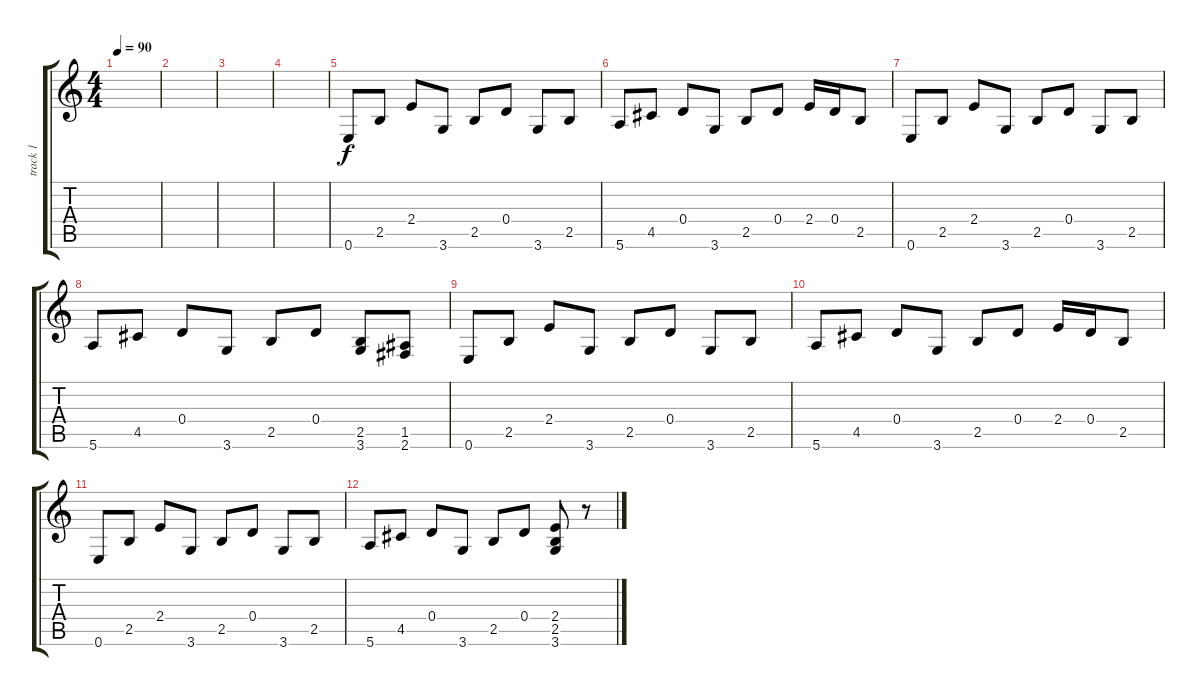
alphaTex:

\track ("track 1" "track 1") {instrument acousticguitarsteel}
\staff {score tabs}
\tuning (E4 B3 G3 D3 A2 E2) {hide}
\ts (4 4)
\tempo 90
\clef g2
\ks c
|
|
|
|
0.6.8 2.5.8 2.4.8 3.6.8 2.5.8 0.4.8 3.6.8 2.5.8 |
5.6.8 4.5.8 0.4.8 3.6.8 2.5.8 0.4.8 2.4.16 0.4.16 2.5.8 |
0.6.8 2.5.8 2.4.8 3.6.8 2.5.8 0.4.8 3.6.8 2.5.8 |
5.6.8 4.5.8 0.4.8 3.6.8 2.5.8 0.4.8 (2.5 3.6).8 (1.5 2.6).8 |
0.6.8 2.5.8 2.4.8 3.6.8 2.5.8 0.4.8 3.6.8 2.5.8 |
5.6.8 4.5.8 0.4.8 3.6.8 2.5.8 0.4.8 2.4.16 0.4.16 2.5.8 |
0.6.8 2.5.8 2.4.8 3.6.8 2.5.8 0.4.8 3.6.8 2.5.8 |
5.6.8 4.5.8 0.4.8 3.6.8 2.5.8 0.4.8 (2.4 2.5 3.6).8 r.8
